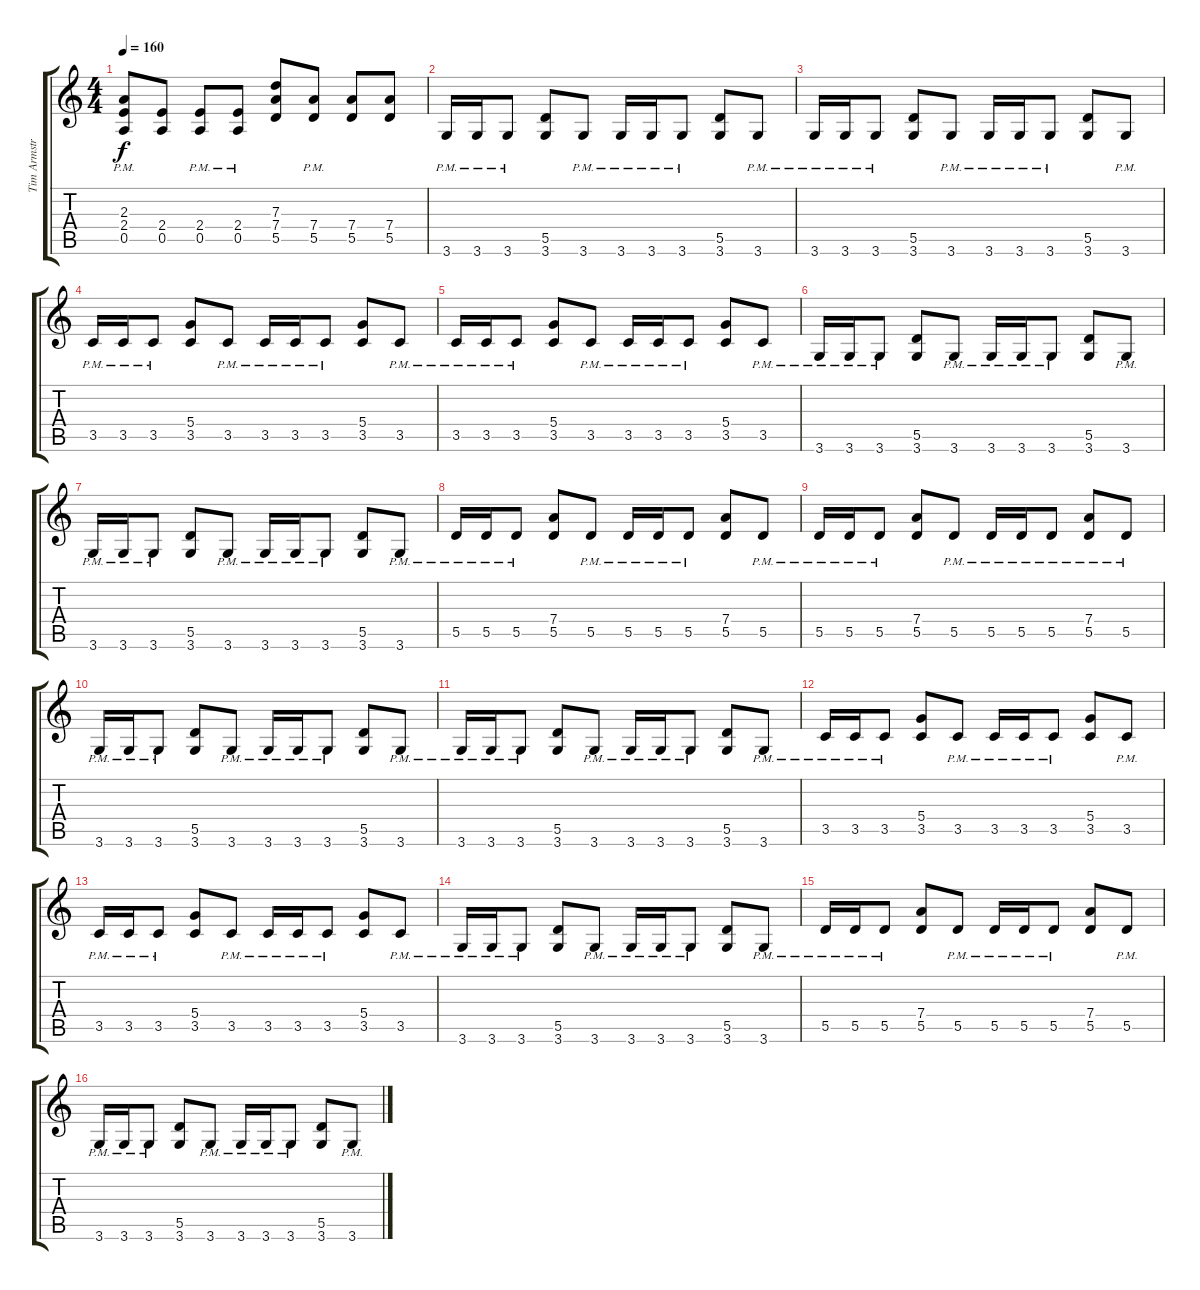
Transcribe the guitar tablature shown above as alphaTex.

\track ("Tim Armstrong" "Tim Armstr") {instrument distortionguitar}
\staff {score tabs}
\tuning (E4 B3 G3 D3 A2 E2) {hide}
\ts (4 4)
\tempo 160
\clef g2
\ks c
(2.3 2.4 0.5{pm}).8{dy f} (2.4 0.5).8 (2.4 0.5{pm}).8 (2.4 0.5{pm}).8 (7.3 7.4 5.5).8 (7.4 5.5{pm}).8 (7.4 5.5).8 (7.4 5.5).8 |
3.6{pm}.16 3.6{pm}.16 3.6{pm}.8 (5.5 3.6).8 3.6{pm}.8 3.6{pm}.16 3.6{pm}.16 3.6{pm}.8 (5.5 3.6).8 3.6{pm}.8 |
3.6{pm}.16 3.6{pm}.16 3.6{pm}.8 (5.5 3.6).8 3.6{pm}.8 3.6{pm}.16 3.6{pm}.16 3.6{pm}.8 (5.5 3.6).8 3.6{pm}.8 |
3.5{pm}.16 3.5{pm}.16 3.5{pm}.8 (5.4 3.5).8 3.5{pm}.8 3.5{pm}.16 3.5{pm}.16 3.5{pm}.8 (5.4 3.5).8 3.5{pm}.8 |
3.5{pm}.16 3.5{pm}.16 3.5{pm}.8 (5.4 3.5).8 3.5{pm}.8 3.5{pm}.16 3.5{pm}.16 3.5{pm}.8 (5.4 3.5).8 3.5{pm}.8 |
3.6{pm}.16 3.6{pm}.16 3.6{pm}.8 (5.5 3.6).8 3.6{pm}.8 3.6{pm}.16 3.6{pm}.16 3.6{pm}.8 (5.5 3.6).8 3.6{pm}.8 |
3.6{pm}.16 3.6{pm}.16 3.6{pm}.8 (5.5 3.6).8 3.6{pm}.8 3.6{pm}.16 3.6{pm}.16 3.6{pm}.8 (5.5 3.6).8 3.6{pm}.8 |
5.5{pm}.16 5.5{pm}.16 5.5{pm}.8 (7.4 5.5).8 5.5{pm}.8 5.5{pm}.16 5.5{pm}.16 5.5{pm}.8 (7.4 5.5).8 5.5{pm}.8 |
5.5{pm}.16 5.5{pm}.16 5.5{pm}.8 (7.4 5.5).8 5.5{pm}.8 5.5{pm}.16 5.5{pm}.16 5.5{pm}.8 (7.4 5.5{pm}).8 5.5{pm}.8 |
3.6{pm}.16 3.6{pm}.16 3.6{pm}.8 (5.5 3.6).8 3.6{pm}.8 3.6{pm}.16 3.6{pm}.16 3.6{pm}.8 (5.5 3.6).8 3.6{pm}.8 |
3.6{pm}.16 3.6{pm}.16 3.6{pm}.8 (5.5 3.6).8 3.6{pm}.8 3.6{pm}.16 3.6{pm}.16 3.6{pm}.8 (5.5 3.6).8 3.6{pm}.8 |
3.5{pm}.16 3.5{pm}.16 3.5{pm}.8 (5.4 3.5).8 3.5{pm}.8 3.5{pm}.16 3.5{pm}.16 3.5{pm}.8 (5.4 3.5).8 3.5{pm}.8 |
3.5{pm}.16 3.5{pm}.16 3.5{pm}.8 (5.4 3.5).8 3.5{pm}.8 3.5{pm}.16 3.5{pm}.16 3.5{pm}.8 (5.4 3.5).8 3.5{pm}.8 |
3.6{pm}.16 3.6{pm}.16 3.6{pm}.8 (5.5 3.6).8 3.6{pm}.8 3.6{pm}.16 3.6{pm}.16 3.6{pm}.8 (5.5 3.6).8 3.6{pm}.8 |
5.5{pm}.16 5.5{pm}.16 5.5{pm}.8 (7.4 5.5).8 5.5{pm}.8 5.5{pm}.16 5.5{pm}.16 5.5{pm}.8 (7.4 5.5).8 5.5{pm}.8 |
3.6{pm}.16 3.6{pm}.16 3.6{pm}.8 (5.5 3.6).8 3.6{pm}.8 3.6{pm}.16 3.6{pm}.16 3.6{pm}.8 (5.5 3.6).8 3.6{pm}.8
